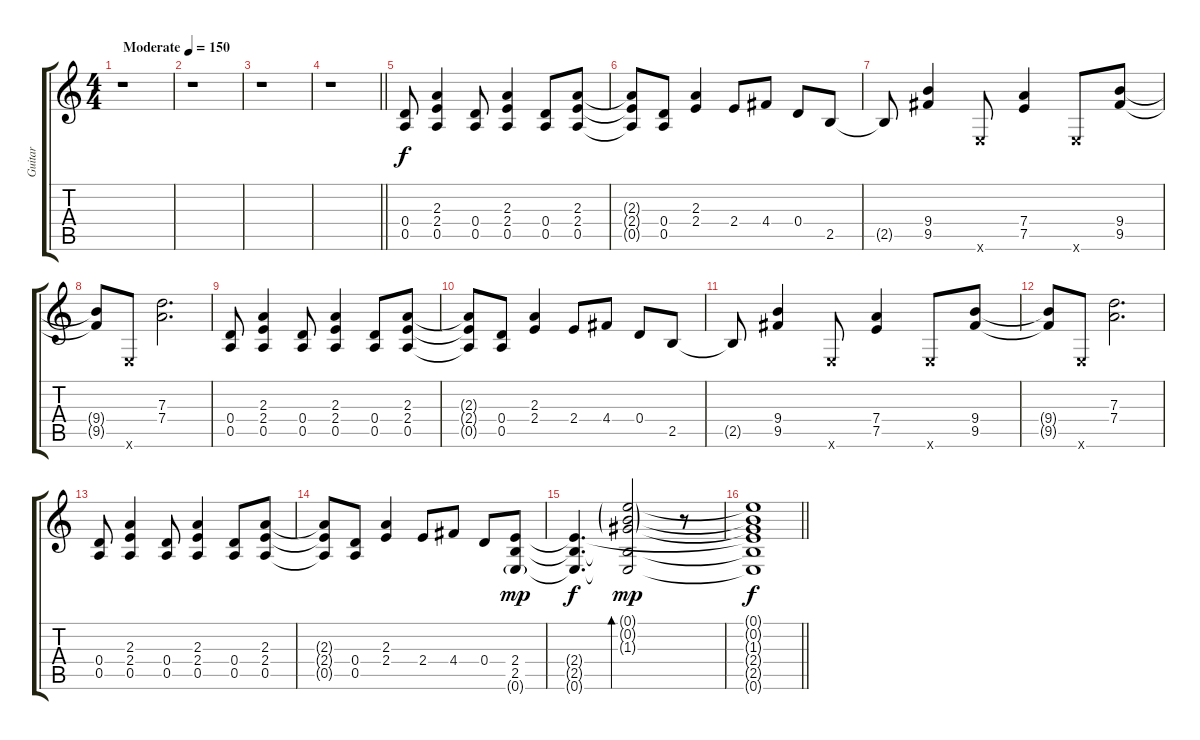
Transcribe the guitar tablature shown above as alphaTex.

\track ("Guitar" "Guitar") {instrument overdrivenguitar}
\staff {score tabs}
\tuning (E4 B3 G3 D3 A2 E2) {hide}
\ts (4 4)
\tempo (150 "Moderate")
\clef g2
\ks c
r.1{dy f instrument overdrivenguitar} |
r.1 |
r.1 |
\barLineRight lightlight
r.1 |
\section ("" "")
(0.4 0.5).8 (2.3 2.4 0.5).4 (0.4 0.5).8 (2.3 2.4 0.5).4 (0.4 0.5).8 (2.3 2.4 0.5).8 |
(2.3{t} 2.4{t} 0.5{t}).8 (0.4 0.5).8 (2.3 2.4).4 2.4.8 4.4.8 0.4.8 2.5.8 |
2.5{t}.8 (9.4 9.5).4 0.6{x}.8 (7.4 7.5).4 0.6{x}.8 (9.4 9.5).8 |
(9.4{t} 9.5{t}).8 0.6{x}.8 (7.3 7.4).2{d} |
(0.4 0.5).8 (2.3 2.4 0.5).4 (0.4 0.5).8 (2.3 2.4 0.5).4 (0.4 0.5).8 (2.3 2.4 0.5).8 |
(2.3{t} 2.4{t} 0.5{t}).8 (0.4 0.5).8 (2.3 2.4).4 2.4.8 4.4.8 0.4.8 2.5.8 |
2.5{t}.8 (9.4 9.5).4 0.6{x}.8 (7.4 7.5).4 0.6{x}.8 (9.4 9.5).8 |
(9.4{t} 9.5{t}).8 0.6{x}.8 (7.3 7.4).2{d} |
(0.4 0.5).8 (2.3 2.4 0.5).4 (0.4 0.5).8 (2.3 2.4 0.5).4 (0.4 0.5).8 (2.3 2.4 0.5).8 |
(2.3{t} 2.4{t} 0.5{t}).8 (0.4 0.5).8 (2.3 2.4).4 2.4.8 4.4.8 0.4.8 (2.4 2.5 0.6{g}).8{dy mp} |
(2.4{t} 2.5{t} 0.6{t}).4{d dy f} (0.1{g} 0.2{g} 1.3{g} 2.5{t} 0.6{t}).2{bd 240 dy mp} r.8 |
\barLineRight lightlight
(0.1{t} 0.2{t} 1.3{t} 2.4{t} 2.5{t} 0.6{t}).1{dy f}
